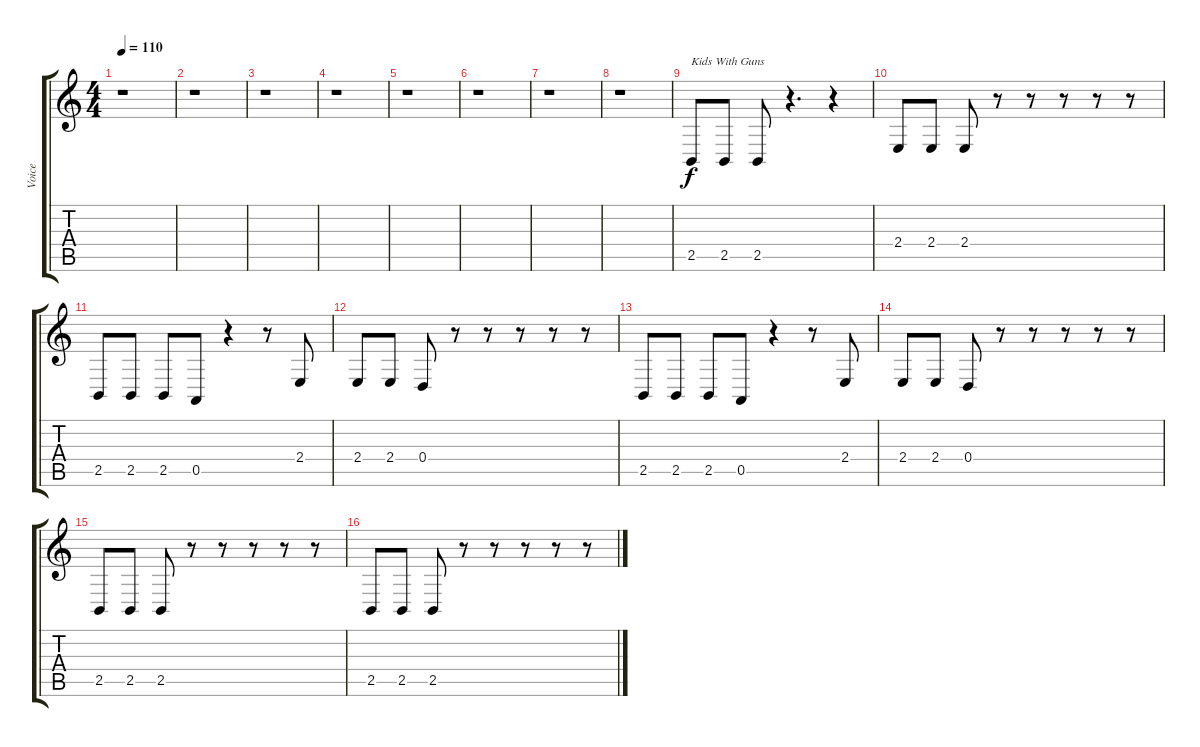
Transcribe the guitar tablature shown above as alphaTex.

\track ("Voice" "Voice") {instrument flute}
\staff {score tabs}
\tuning (E4 B3 G3 D3 A2 E2) {hide}
\ts (4 4)
\tempo 110
\clef g2
\ks c
r.1{dy f instrument flute} |
r.1 |
r.1 |
r.1 |
r.1 |
r.1 |
r.1 |
r.1 |
2.5.8{txt "Kids With Guns"} 2.5.8 2.5.8 r.4{d} r.4 |
2.4.8 2.4.8 2.4.8 r.8 r.8 r.8 r.8 r.8 |
2.5.8 2.5.8 2.5.8 0.5.8 r.4 r.8 2.4.8 |
2.4.8 2.4.8 0.4.8 r.8 r.8 r.8 r.8 r.8 |
2.5.8 2.5.8 2.5.8 0.5.8 r.4 r.8 2.4.8 |
2.4.8 2.4.8 0.4.8 r.8 r.8 r.8 r.8 r.8 |
2.5.8 2.5.8 2.5.8 r.8 r.8 r.8 r.8 r.8 |
2.5.8 2.5.8 2.5.8 r.8 r.8 r.8 r.8 r.8
